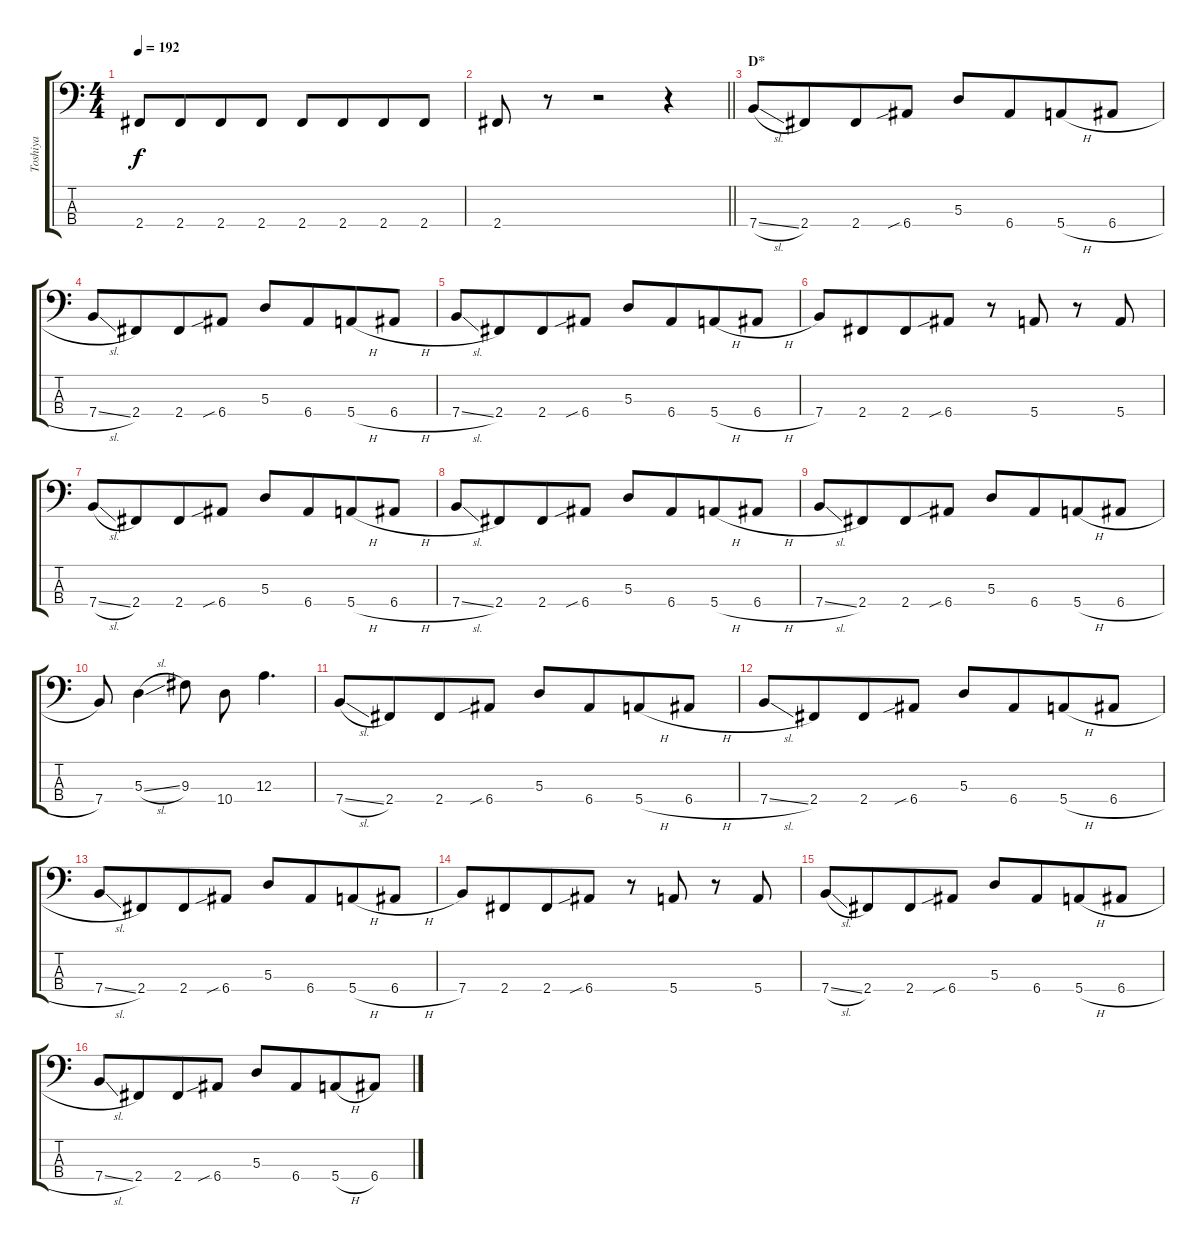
\track ("Toshiya" "Toshiya") {instrument electricbassfinger}
\staff {score tabs}
\tuning (G2 D2 A1 E1) {hide}
\ts (4 4)
\tempo 192
\clef f4
\ks c
2.4.8{dy f} 2.4.8{beam merge} 2.4.8 2.4.8 2.4.8 2.4.8{beam merge} 2.4.8 2.4.8 |
\barLineRight lightlight
2.4.8 r.8 r.2 r.4 |
\section ("" "D*")
7.4{sl}.8 2.4.8{beam merge} 2.4.8 6.4{sib}.8 5.3.8 6.4.8{beam merge} 5.4{h}.8 6.4{h}.8 |
7.4{sl}.8 2.4.8{beam merge} 2.4.8 6.4{sib}.8 5.3.8 6.4.8{beam merge} 5.4{h}.8 6.4{h}.8 |
7.4{sl}.8 2.4.8{beam merge} 2.4.8 6.4{sib}.8 5.3.8 6.4.8{beam merge} 5.4{h}.8 6.4{h}.8 |
7.4.8 2.4.8{beam merge} 2.4.8 6.4{sib}.8 r.8 5.4.8 r.8 5.4.8 |
7.4{sl}.8 2.4.8{beam merge} 2.4.8 6.4{sib}.8 5.3.8 6.4.8{beam merge} 5.4{h}.8 6.4{h}.8 |
7.4{sl}.8 2.4.8{beam merge} 2.4.8 6.4{sib}.8 5.3.8 6.4.8{beam merge} 5.4{h}.8 6.4{h}.8 |
7.4{sl}.8 2.4.8{beam merge} 2.4.8 6.4{sib}.8 5.3.8 6.4.8{beam merge} 5.4{h}.8 6.4{h}.8 |
7.4.8 5.3{sl}.4 9.3.8 10.4.8 12.3.4{d} |
7.4{sl}.8 2.4.8{beam merge} 2.4.8 6.4{sib}.8 5.3.8 6.4.8{beam merge} 5.4{h}.8 6.4{h}.8 |
7.4{sl}.8 2.4.8{beam merge} 2.4.8 6.4{sib}.8 5.3.8 6.4.8{beam merge} 5.4{h}.8 6.4{h}.8 |
7.4{sl}.8 2.4.8{beam merge} 2.4.8 6.4{sib}.8 5.3.8 6.4.8{beam merge} 5.4{h}.8 6.4{h}.8 |
7.4.8 2.4.8{beam merge} 2.4.8 6.4{sib}.8 r.8 5.4.8 r.8 5.4.8 |
7.4{sl}.8 2.4.8{beam merge} 2.4.8 6.4{sib}.8 5.3.8 6.4.8{beam merge} 5.4{h}.8 6.4{h}.8 |
7.4{sl}.8 2.4.8{beam merge} 2.4.8 6.4{sib}.8 5.3.8 6.4.8{beam merge} 5.4{h}.8 6.4{h}.8
